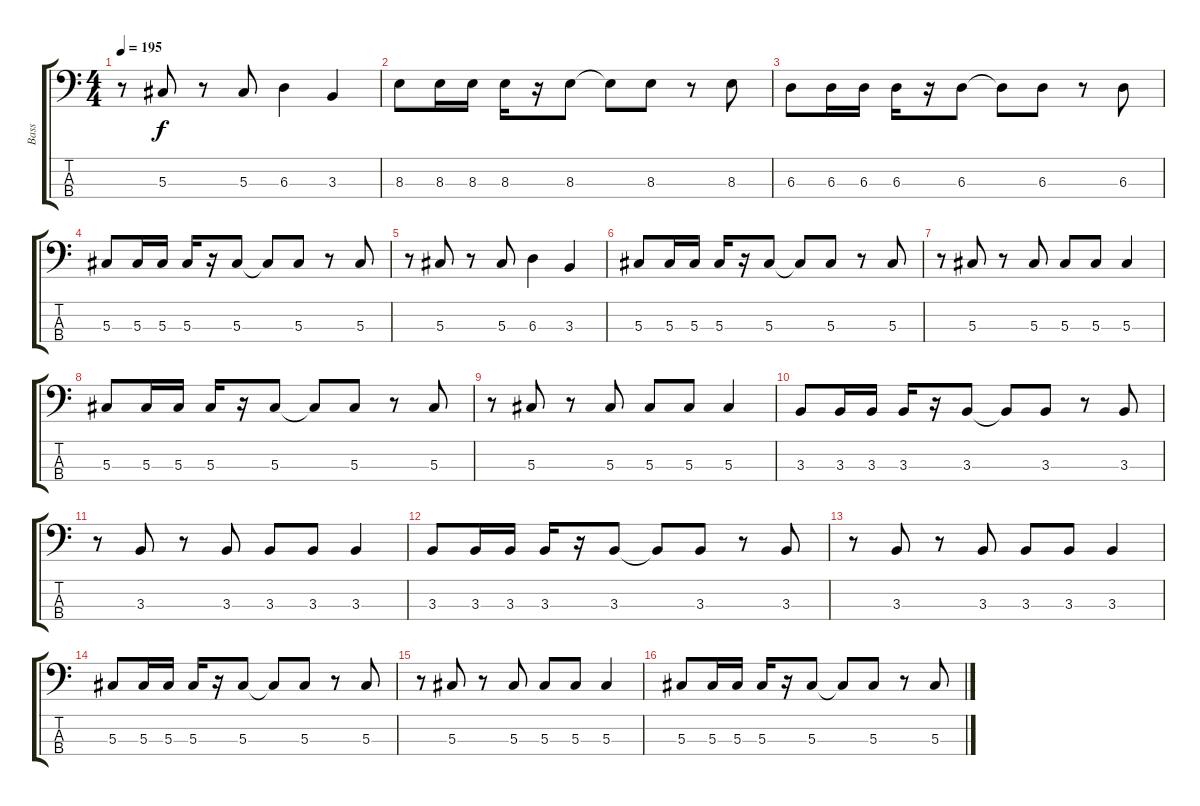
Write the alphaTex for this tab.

\track ("Bass" "Bass") {instrument electricbasspick}
\staff {score tabs}
\tuning (Gb2 Db2 Ab1 Eb1) {hide}
\ts (4 4)
\tempo 195
\clef f4
\ks c
r.8{dy f} 5.3.8 r.8 5.3.8 6.3.4 3.3.4 |
8.3.8 8.3.16 8.3.16 8.3.16 r.16 8.3.8 8.3{t}.8 8.3.8 r.8 8.3.8 |
6.3.8 6.3.16 6.3.16 6.3.16 r.16 6.3.8 6.3{t}.8 6.3.8 r.8 6.3.8 |
5.3.8 5.3.16 5.3.16 5.3.16 r.16 5.3.8 5.3{t}.8 5.3.8 r.8 5.3.8 |
r.8 5.3.8 r.8 5.3.8 6.3.4 3.3.4 |
5.3.8 5.3.16 5.3.16 5.3.16 r.16 5.3.8 5.3{t}.8 5.3.8 r.8 5.3.8 |
r.8 5.3.8 r.8 5.3.8 5.3.8 5.3.8 5.3.4 |
5.3.8 5.3.16 5.3.16 5.3.16 r.16 5.3.8 5.3{t}.8 5.3.8 r.8 5.3.8 |
r.8 5.3.8 r.8 5.3.8 5.3.8 5.3.8 5.3.4 |
3.3.8 3.3.16 3.3.16 3.3.16 r.16 3.3.8 3.3{t}.8 3.3.8 r.8 3.3.8 |
r.8 3.3.8 r.8 3.3.8 3.3.8 3.3.8 3.3.4 |
3.3.8 3.3.16 3.3.16 3.3.16 r.16 3.3.8 3.3{t}.8 3.3.8 r.8 3.3.8 |
r.8 3.3.8 r.8 3.3.8 3.3.8 3.3.8 3.3.4 |
5.3.8 5.3.16 5.3.16 5.3.16 r.16 5.3.8 5.3{t}.8 5.3.8 r.8 5.3.8 |
r.8 5.3.8 r.8 5.3.8 5.3.8 5.3.8 5.3.4 |
5.3.8 5.3.16 5.3.16 5.3.16 r.16 5.3.8 5.3{t}.8 5.3.8 r.8 5.3.8
